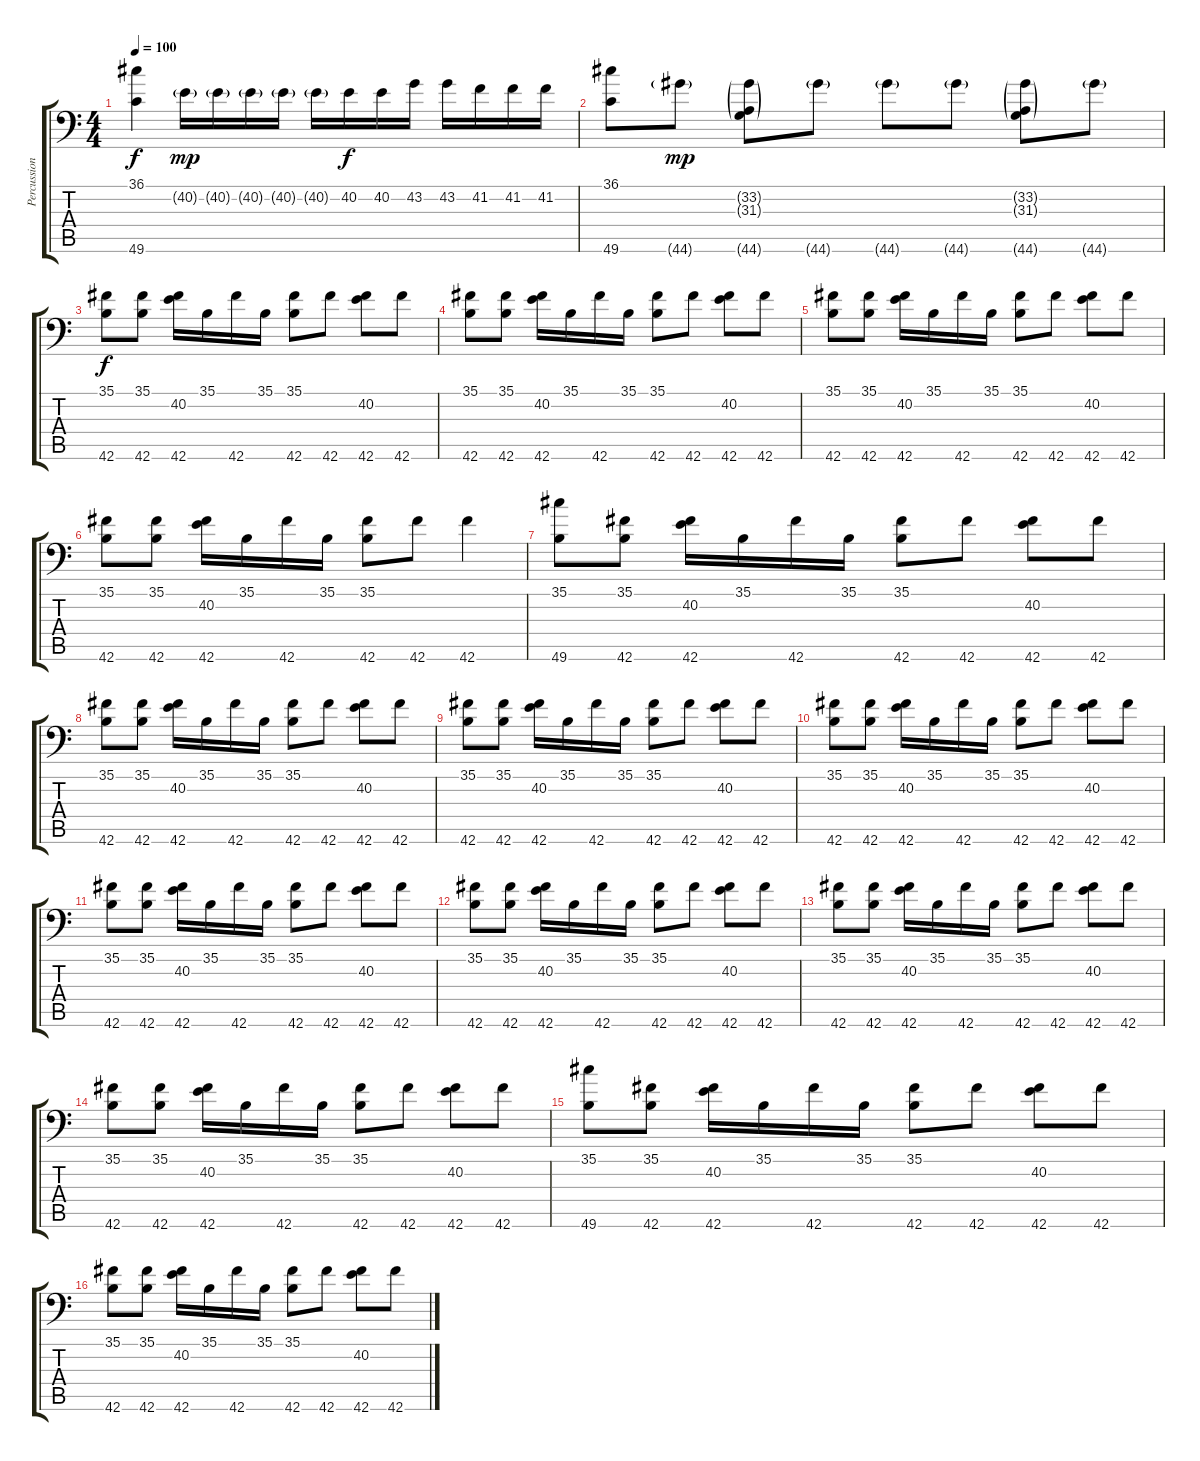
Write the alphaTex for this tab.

\track ("Percussion" "Percussion") {instrument acousticgrandpiano}
\staff {score tabs}
\tuning (C-1 C-1 C-1 C-1 C-1 C-1) {hide}
\ts (4 4)
\tempo 100
\clef f4
\ks c
(36.1 49.6).4{dy f} 40.2{g}.16{dy mp} 40.2{g}.16 40.2{g}.16 40.2{g}.16 40.2{g}.16 40.2.16{dy f} 40.2.16 43.2.16 43.2.16 41.2.16 41.2.16 41.2.16 |
(36.1 49.6).8 44.6{g}.8{dy mp} (33.2{g} 31.3{g} 44.6{g}).8 44.6{g}.8 44.6{g}.8 44.6{g}.8 (33.2{g} 31.3{g} 44.6{g}).8 44.6{g}.8 |
(35.1 42.6).8{dy f} (35.1 42.6).8 (40.2 42.6).16 35.1.16 42.6.16 35.1.16 (35.1 42.6).8 42.6.8 (40.2 42.6).8 42.6.8 |
(35.1 42.6).8 (35.1 42.6).8 (40.2 42.6).16 35.1.16 42.6.16 35.1.16 (35.1 42.6).8 42.6.8 (40.2 42.6).8 42.6.8 |
(35.1 42.6).8 (35.1 42.6).8 (40.2 42.6).16 35.1.16 42.6.16 35.1.16 (35.1 42.6).8 42.6.8 (40.2 42.6).8 42.6.8 |
(35.1 42.6).8 (35.1 42.6).8 (40.2 42.6).16 35.1.16 42.6.16 35.1.16 (35.1 42.6).8 42.6.8 42.6.4 |
(35.1 49.6).8 (35.1 42.6).8 (40.2 42.6).16 35.1.16 42.6.16 35.1.16 (35.1 42.6).8 42.6.8 (40.2 42.6).8 42.6.8 |
(35.1 42.6).8 (35.1 42.6).8 (40.2 42.6).16 35.1.16 42.6.16 35.1.16 (35.1 42.6).8 42.6.8 (40.2 42.6).8 42.6.8 |
(35.1 42.6).8 (35.1 42.6).8 (40.2 42.6).16 35.1.16 42.6.16 35.1.16 (35.1 42.6).8 42.6.8 (40.2 42.6).8 42.6.8 |
(35.1 42.6).8 (35.1 42.6).8 (40.2 42.6).16 35.1.16 42.6.16 35.1.16 (35.1 42.6).8 42.6.8 (40.2 42.6).8 42.6.8 |
(35.1 42.6).8 (35.1 42.6).8 (40.2 42.6).16 35.1.16 42.6.16 35.1.16 (35.1 42.6).8 42.6.8 (40.2 42.6).8 42.6.8 |
(35.1 42.6).8 (35.1 42.6).8 (40.2 42.6).16 35.1.16 42.6.16 35.1.16 (35.1 42.6).8 42.6.8 (40.2 42.6).8 42.6.8 |
(35.1 42.6).8 (35.1 42.6).8 (40.2 42.6).16 35.1.16 42.6.16 35.1.16 (35.1 42.6).8 42.6.8 (40.2 42.6).8 42.6.8 |
(35.1 42.6).8 (35.1 42.6).8 (40.2 42.6).16 35.1.16 42.6.16 35.1.16 (35.1 42.6).8 42.6.8 (40.2 42.6).8 42.6.8 |
(35.1 49.6).8 (35.1 42.6).8 (40.2 42.6).16 35.1.16 42.6.16 35.1.16 (35.1 42.6).8 42.6.8 (40.2 42.6).8 42.6.8 |
(35.1 42.6).8 (35.1 42.6).8 (40.2 42.6).16 35.1.16 42.6.16 35.1.16 (35.1 42.6).8 42.6.8 (40.2 42.6).8 42.6.8
